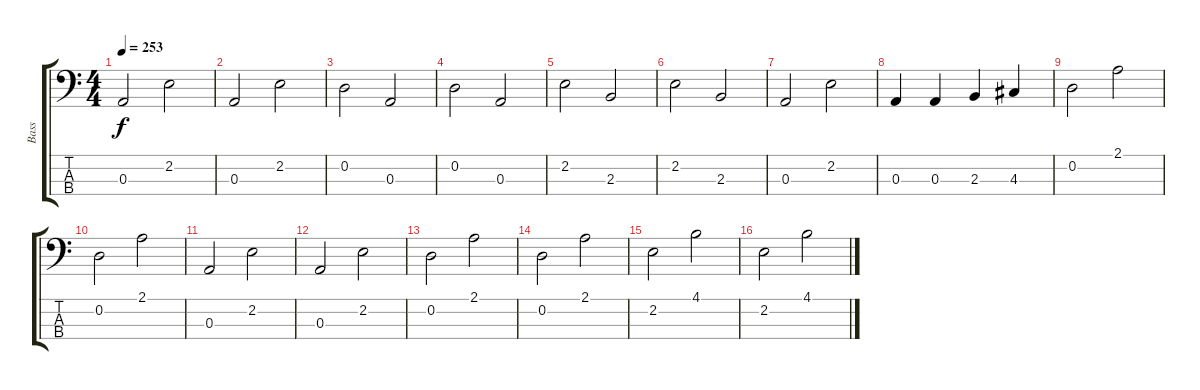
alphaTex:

\track ("Bass" "Bass") {instrument electricbassfinger}
\staff {score tabs}
\tuning (G2 D2 A1 E1) {hide}
\ts (4 4)
\tempo 253
\clef f4
\ks c
0.3.2{dy f} 2.2.2 |
0.3.2 2.2.2 |
0.2.2 0.3.2 |
0.2.2 0.3.2 |
2.2.2 2.3.2 |
2.2.2 2.3.2 |
0.3.2 2.2.2 |
0.3.4 0.3.4 2.3.4 4.3.4 |
0.2.2 2.1.2 |
0.2.2 2.1.2 |
0.3.2 2.2.2 |
0.3.2 2.2.2 |
0.2.2 2.1.2 |
0.2.2 2.1.2 |
2.2.2 4.1.2 |
2.2.2 4.1.2
